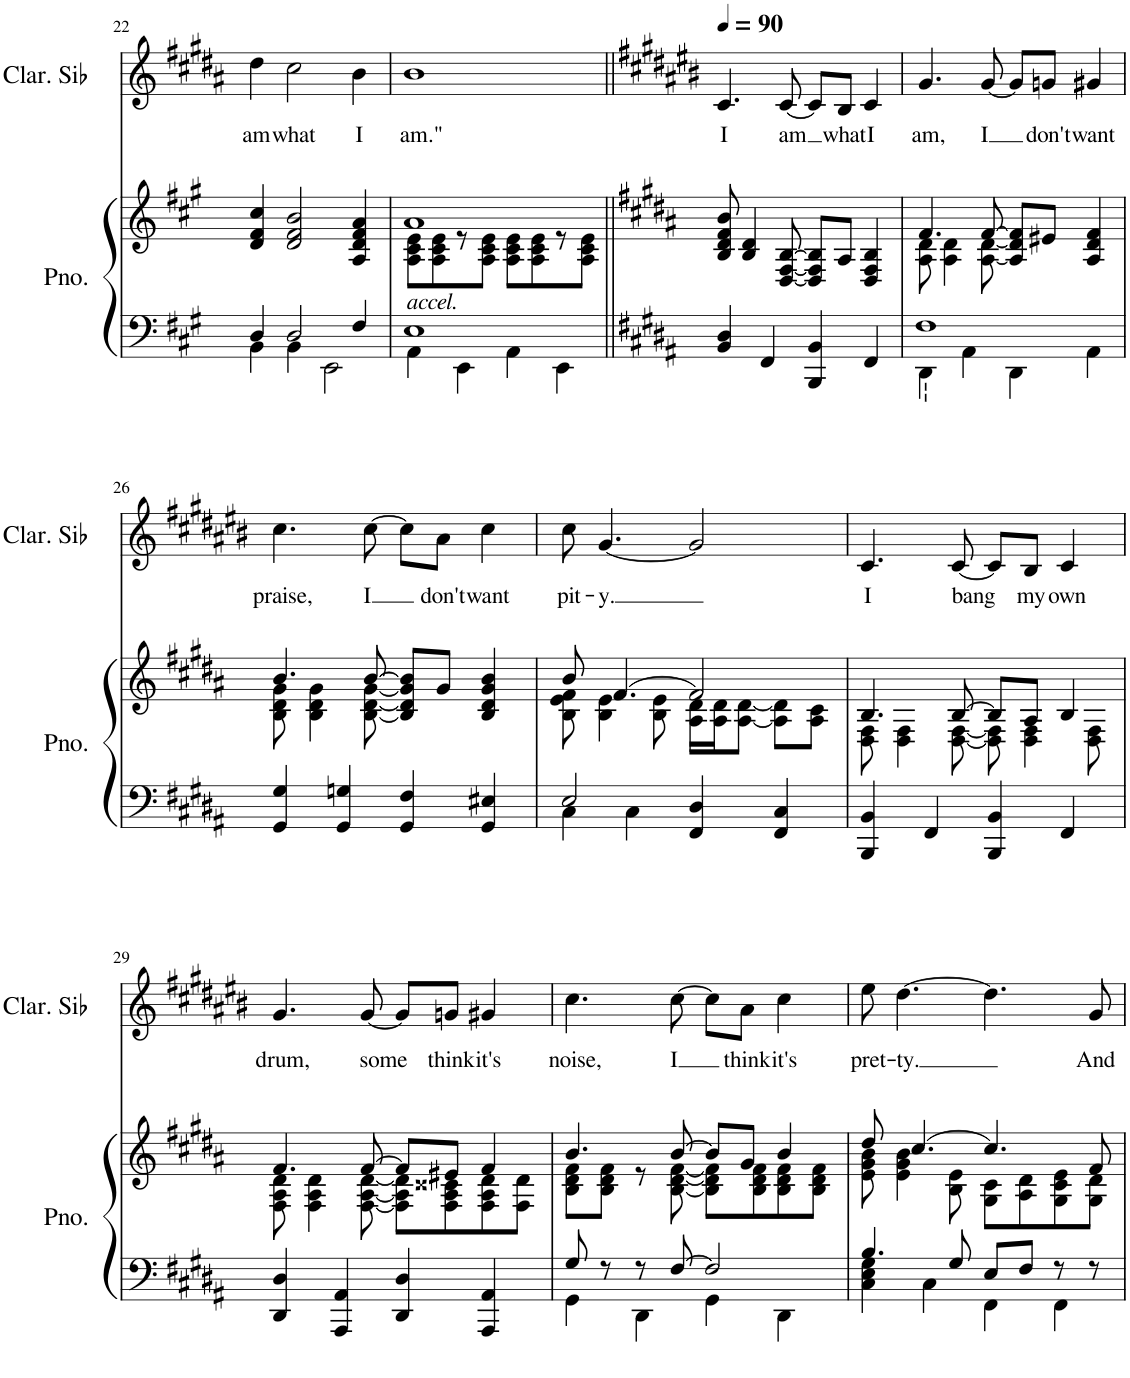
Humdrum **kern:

**kern	**kern	**kern	**text
*part2	*part2	*part1	*part1
*staff3	*staff2	*staff1	*staff1
*I"Piano	*	*I"Clarinette en Sib	*
*I'Pno.	*	*I'Clar. Sib	*
!!LO:PB:g=z
*clefF4	*clefG2	*clefG2	*
*	*	*Trd1c2	*
*k[f#c#g#]	*k[f#c#g#]	*k[f#c#g#d#a#]	*
*M4/4	*M4/4	*M4/4	*
=22	=22	=22	=22
*^	*	*	*
!	!	!	!	!LO:LY:b
4D/	4BB\	4d/ 4f#/ 4cc#/	4dd#\	am
!	!	!	!	!LO:LY:b
2D/	4BB\	2d/ 2f#/ 2b/	2cc#\	what
.	2EE\	.	.	.
!	!	!	!	!LO:LY:b
4F#/	.	4A/ 4d/ 4f#/ 4a/	4b\	I
=23	=23	=23	=23	=23
*	*	*^	*	*
!	!	!LO:TX:b:i:t=accel.	!	!	!
!	!	!	!	!	!LO:LY:b
1E	4AA\	1a	8A\ 8c#\ 8e\L	1b	am."
.	.	.	8A\ 8c#\ 8e\	.	.
.	4EE\	.	8r	.	.
.	.	.	8A\ 8c#\ 8e\J	.	.
.	4AA\	.	8A\ 8c#\ 8e\L	.	.
.	.	.	8A\ 8c#\ 8e\	.	.
.	4EE\	.	8r	.	.
.	.	.	8A\ 8c#\ 8e\J	.	.
*v	*v	*	*	*	*
*	*v	*v	*	*
=24||	=24||	=24||	=24||
*k[f#c#g#d#a#]	*k[f#c#g#d#a#]	*k[f#c#g#d#a#e#b#]	*
*	*	*MM90	*
*	*^	*	*
!	!	!	!	!LO:LY:b
*	*v	*v	*	*
4BB/ 4D#/	8B/ 8d#/ 8f#/ 8b/	4.c#/	I
.	4B/ 4d#/	.	.
4FF#/	.	.	.
!	!	!	!LO:LY:b
.	[8D#/ [8F#/ [8B/	[8c#/	am
4BBB/ 4BB/	8D#/] 8F#/] 8B/]L	8c#/L]	.
!	!	!	!LO:LY:b
.	8A#/J	8B#/J	what
!	!	!	!LO:LY:b
4FF#/	4D#/ 4F#/ 4B/	4c#/	I
=25	=25	=25	=25
*^	*^	*	*
!	!	!	!	!	!LO:LY:b
1F#<	4DD#<\	4.f#/	8A#\ 8d#\	4.g#/	am,
.	.	.	4A#\ 4d#\	.	.
.	4AA#\	.	.	.	.
!	!	!	!	!	!LO:LY:b
.	.	[8f#/	[8A#\ [8d#\	[8g#/	I
.	4DD#\	8A#/] 8d#/] 8f#/]L	2ryy	8g#/L]	.
!	!	!	!	!	!LO:LY:b
.	.	8e#X/J	.	8gn/J	don't
!	!	!	!	!	!LO:LY:b
.	4AA#\	4A#/ 4d#/ 4f#/	.	4g#X/	want
!!LO:LB:g=z
=26	=26	=26	=26	=26	=26
!	!	!	!	!	!LO:LY:b
*v	*v	*	*	*	*
4GG#/ 4G#/	4.b/	8B\ 8d#\ 8g#\	4.cc#\	praise,
.	.	4B\ 4d#\ 4g#\	.	.
4GG#/ 4Gn/	.	.	.	.
!	!	!	!	!LO:LY:b
.	[8b/	[8B\ [8d#\ [8g#\	[8cc#\	I
4GG#/ 4F#/	8B/] 8d#/] 8g#/] 8b/]L	2ryy	8cc#\L]	.
!	!	!	!	!LO:LY:b
.	8g#/J	.	8a#\J	don't
!	!	!	!	!LO:LY:b
4GG#/ 4E#X/	4B/ 4d#/ 4g#/ 4b/	.	4cc#\	want
=27	=27	=27	=27	=27
*^	*	*	*	*
!	!	!	!	!	!LO:LY:b
2E/	4C#\	8b/	8B\ 8e\ 8f#\	8cc#\	pit-
!	!	!	!	!	!LO:LY:b
.	.	[4.f#/	4B\ 4e\	[4.g#/	-y.
.	4C#\	.	.	.	.
.	.	.	8B\ 8e\	.	.
4FF#/ 4D#/	2ryy	2f#/]	16A#\ 16d#\LL	2g#/]	.
.	.	.	16A#\ 16d#\J	.	.
.	.	.	[8A#\ [8d#\J	.	.
4FF#/ 4C#/	.	.	8A#\] 8d#\]L	.	.
.	.	.	8A#\ 8c#\J	.	.
*v	*v	*	*	*	*
=28	=28	=28	=28	=28
!	!	!	!	!LO:LY:b
4BBB/ 4BB/	4.B/	8D#\ 8F#\	4.c#/	I
.	.	4D#\ 4F#\	.	.
4FF#/	.	.	.	.
!	!	!	!	!LO:LY:b
.	[8B/	[8D#\ [8F#\	[8c#/	bang
4BBB/ 4BB/	8B/L]	8D#\] 8F#\]	8c#/L]	.
!	!	!	!	!LO:LY:b
.	8A#/J	4D#\ 4F#\	8B#/J	my
!	!	!	!	!LO:LY:b
4FF#/	4B/	.	4c#/	own
.	.	8D#\ 8F#\	.	.
!!LO:LB:g=z
=29	=29	=29	=29	=29
!	!	!	!	!LO:LY:b
4DD#/ 4D#/	4.f#/	8F#\ 8A#\ 8d#\	4.g#/	drum,
.	.	4F#\ 4A#\ 4d#\	.	.
4AAA#/ 4AA#/	.	.	.	.
!	!	!	!	!LO:LY:b
.	[8f#/	[8F#\ [8A#\ [8d#\	[8g#/	some
4DD#/ 4D#/	8f#/L]	8F#\] 8A#\] 8d#\]L	8g#/L]	.
!	!	!	!	!LO:LY:b
.	8e#X/J	8F#\ 8A#\ 8c##X\	8gn/J	think
!	!	!	!	!LO:LY:b
4AAA#/ 4AA#/	4f#/	8F#\ 8A#\ 8d#\	4g#X/	it's
.	.	8F#\ 8d#\J	.	.
=30	=30	=30	=30	=30
*^	*	*	*	*
!	!	!	!	!	!LO:LY:b
8G#/	4GG#\	4.b/	8B\ 8d#\ 8f#\L	4.cc#\	noise,
8r	.	.	8B\ 8d#\ 8f#\J	.	.
8r	4DD#\	.	8r	.	.
!	!	!	!	!	!LO:LY:b
[8F#/	.	[8b/	[8B\ [8d#\ [8f#\	[8cc#\	I
2F#/]	4GG#\	8b/L]	8B\] 8d#\] 8f#\]L	8cc#\L]	.
!	!	!	!	!	!LO:LY:b
.	.	8g#/J	8B\ 8d#\ 8f#\	8a#\J	think
!	!	!	!	!	!LO:LY:b
.	4DD#\	4b/	8B\ 8d#\ 8f#\	4cc#\	it's
.	.	.	8B\ 8d#\ 8f#\J	.	.
=31	=31	=31	=31	=31	=31
!	!	!	!	!	!LO:LY:b
4.B/	4C#\ 4E\ 4G#\	8dd#/	8e\ 8g#\ 8b\	8ee#\	pret-
!	!	!	!	!	!LO:LY:b
.	.	[4.cc#/	4e\ 4g#\ 4b\	[4.dd#\	-ty.
.	4C#\	.	.	.	.
8G#/	.	.	8B\ 8e\	.	.
8E/L	4FF#\	4.cc#/]	8G#\ 8c#\L	4.dd#\]	.
8F#/J	.	.	8A#\ 8d#\	.	.
8r	4FF#\	.	8G#\ 8c#\ 8e\	.	.
!	!	!	!	!	!LO:LY:b
8r	.	8f#/	8G#\ 8d#\J	8g#/	And
*v	*v	*	*	*	*
*	*v	*v	*	*
=	=	=	=
*-	*-	*-	*-
